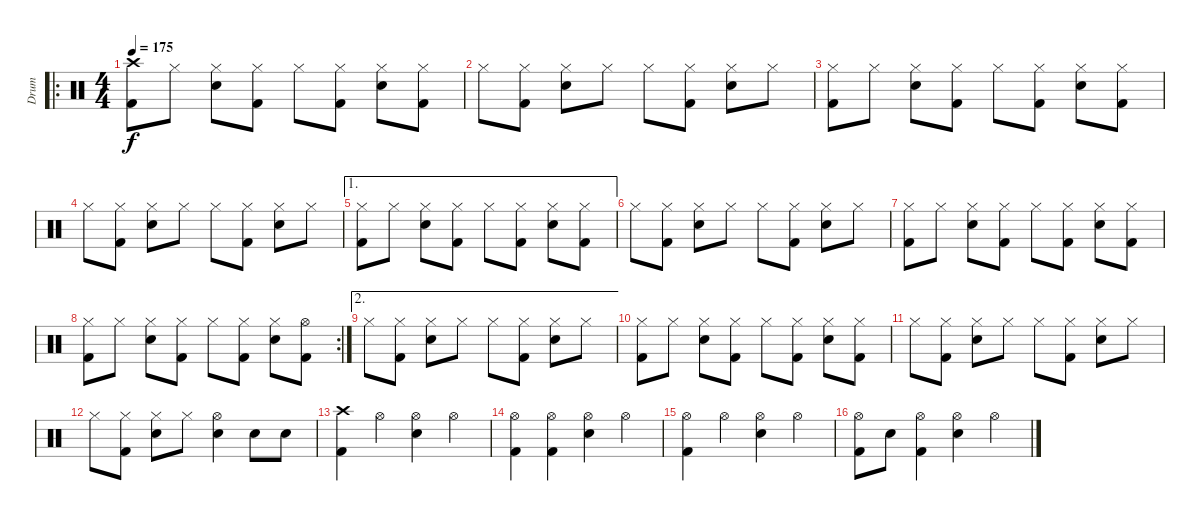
\track ("Drum" "Drum") {instrument percussion}
\staff {score}
\articulation defaults
\ro
\ts (4 4)
\tempo 175
\clef neutral
\ks c
("Crash high (hit)" "Kick (hit) 2").8{dy f} "Hi-Hat (closed)".8 ("Hi-Hat (closed)" "Electric Snare (hit)").8 ("Hi-Hat (closed)" "Kick (hit) 2").8 "Hi-Hat (closed)".8 ("Hi-Hat (closed)" "Kick (hit) 2").8 ("Hi-Hat (closed)" "Electric Snare (hit)").8 ("Hi-Hat (closed)" "Kick (hit) 2").8 |
"Hi-Hat (closed)".8 ("Hi-Hat (closed)" "Kick (hit) 2").8 ("Hi-Hat (closed)" "Electric Snare (hit)").8 "Hi-Hat (closed)".8 "Hi-Hat (closed)".8 ("Hi-Hat (closed)" "Kick (hit) 2").8 ("Hi-Hat (closed)" "Electric Snare (hit)").8 "Hi-Hat (closed)".8 |
("Hi-Hat (closed)" "Kick (hit) 2").8 "Hi-Hat (closed)".8 ("Hi-Hat (closed)" "Electric Snare (hit)").8 ("Hi-Hat (closed)" "Kick (hit) 2").8 "Hi-Hat (closed)".8 ("Hi-Hat (closed)" "Kick (hit) 2").8 ("Hi-Hat (closed)" "Electric Snare (hit)").8 ("Hi-Hat (closed)" "Kick (hit) 2").8 |
"Hi-Hat (closed)".8 ("Hi-Hat (closed)" "Kick (hit) 2").8 ("Hi-Hat (closed)" "Electric Snare (hit)").8 "Hi-Hat (closed)".8 "Hi-Hat (closed)".8 ("Hi-Hat (closed)" "Kick (hit) 2").8 ("Hi-Hat (closed)" "Electric Snare (hit)").8 "Hi-Hat (closed)".8 |
\ae 1
("Hi-Hat (closed)" "Kick (hit) 2").8 "Hi-Hat (closed)".8 ("Hi-Hat (closed)" "Electric Snare (hit)").8 ("Hi-Hat (closed)" "Kick (hit) 2").8 "Hi-Hat (closed)".8 ("Hi-Hat (closed)" "Kick (hit) 2").8 ("Hi-Hat (closed)" "Electric Snare (hit)").8 ("Hi-Hat (closed)" "Kick (hit) 2").8 |
"Hi-Hat (closed)".8 ("Hi-Hat (closed)" "Kick (hit) 2").8 ("Hi-Hat (closed)" "Electric Snare (hit)").8 "Hi-Hat (closed)".8 "Hi-Hat (closed)".8 ("Hi-Hat (closed)" "Kick (hit) 2").8 ("Hi-Hat (closed)" "Electric Snare (hit)").8 "Hi-Hat (closed)".8 |
("Hi-Hat (closed)" "Kick (hit) 2").8 "Hi-Hat (closed)".8 ("Hi-Hat (closed)" "Electric Snare (hit)").8 ("Hi-Hat (closed)" "Kick (hit) 2").8 "Hi-Hat (closed)".8 ("Hi-Hat (closed)" "Kick (hit) 2").8 ("Hi-Hat (closed)" "Electric Snare (hit)").8 ("Hi-Hat (closed)" "Kick (hit) 2").8 |
\rc 2
("Hi-Hat (closed)" "Kick (hit) 2").8 "Hi-Hat (closed)".8 ("Hi-Hat (closed)" "Electric Snare (hit)").8 ("Hi-Hat (closed)" "Kick (hit) 2").8 "Hi-Hat (closed)".8 ("Hi-Hat (closed)" "Kick (hit) 2").8 ("Hi-Hat (closed)" "Electric Snare (hit)").8 ("Hi-Hat (open)" "Kick (hit) 2").8 |
\ae 2 "Hi-Hat (closed)".8
("Hi-Hat (closed)" "Kick (hit) 2").8 ("Hi-Hat (closed)" "Electric Snare (hit)").8 "Hi-Hat (closed)".8 "Hi-Hat (closed)".8 ("Hi-Hat (closed)" "Kick (hit) 2").8 ("Hi-Hat (closed)" "Electric Snare (hit)").8 "Hi-Hat (closed)".8 |
("Hi-Hat (closed)" "Kick (hit) 2").8 "Hi-Hat (closed)".8 ("Hi-Hat (closed)" "Electric Snare (hit)").8 ("Hi-Hat (closed)" "Kick (hit) 2").8 "Hi-Hat (closed)".8 ("Hi-Hat (closed)" "Kick (hit) 2").8 ("Hi-Hat (closed)" "Electric Snare (hit)").8 ("Hi-Hat (closed)" "Kick (hit) 2").8 |
"Hi-Hat (closed)".8 ("Hi-Hat (closed)" "Kick (hit) 2").8 ("Hi-Hat (closed)" "Electric Snare (hit)").8 "Hi-Hat (closed)".8 "Hi-Hat (closed)".8 ("Hi-Hat (closed)" "Kick (hit) 2").8 ("Hi-Hat (closed)" "Electric Snare (hit)").8 "Hi-Hat (closed)".8 |
"Hi-Hat (closed)".8 ("Hi-Hat (closed)" "Kick (hit) 2").8 ("Hi-Hat (closed)" "Electric Snare (hit)").8 "Hi-Hat (closed)".8 ("Hi-Hat (open)" "Electric Snare (hit)").4 "Electric Snare (hit)".8 "Electric Snare (hit)".8 |
("Crash high (hit)" "Kick (hit) 2").4 "Hi-Hat (open)".4 ("Hi-Hat (open)" "Electric Snare (hit)").4 "Hi-Hat (open)".4 |
("Hi-Hat (open)" "Kick (hit) 2").4 ("Hi-Hat (open)" "Kick (hit) 2").4 ("Hi-Hat (open)" "Electric Snare (hit)").4 "Hi-Hat (open)".4 |
("Hi-Hat (open)" "Kick (hit) 2").4 "Hi-Hat (open)".4 ("Hi-Hat (open)" "Electric Snare (hit)").4 "Hi-Hat (open)".4 |
("Hi-Hat (open)" "Kick (hit) 2").8 "Electric Snare (hit)".8 ("Hi-Hat (open)" "Kick (hit) 2").4 ("Hi-Hat (open)" "Electric Snare (hit)").4 "Hi-Hat (open)".4
